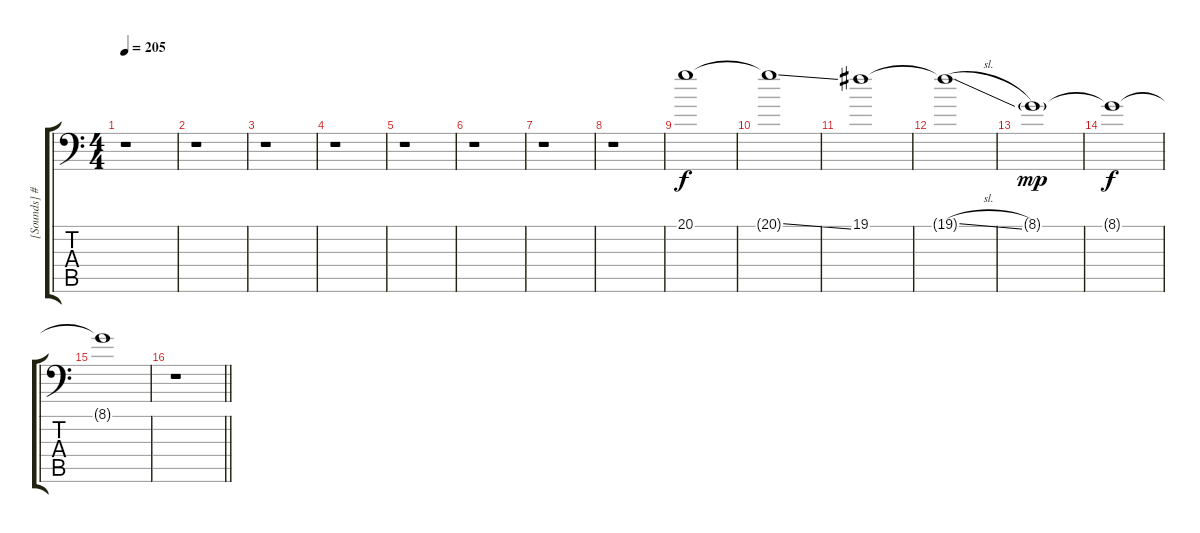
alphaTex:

\track ("[Sounds] #1 Guitar Add. Solo" "[Sounds] #") {instrument synthvoice}
\staff {score tabs}
\tuning (B3 Gb3 D3 A2 E2 A1) {hide}
\ts (4 4)
\tempo 205
\clef f4
\ks c
r.1{dy fff} |
r.1 |
r.1 |
r.1 |
r.1 |
r.1 |
r.1 |
r.1 |
20.1.1{dy f instrument synthvoice} |
20.1{ss t}.1 |
19.1.1 |
19.1{sl t}.1 |
8.1{g}.1{dy mp} |
8.1{t}.1{dy f} |
8.1{t}.1 |
\barLineRight lightlight
r.1
